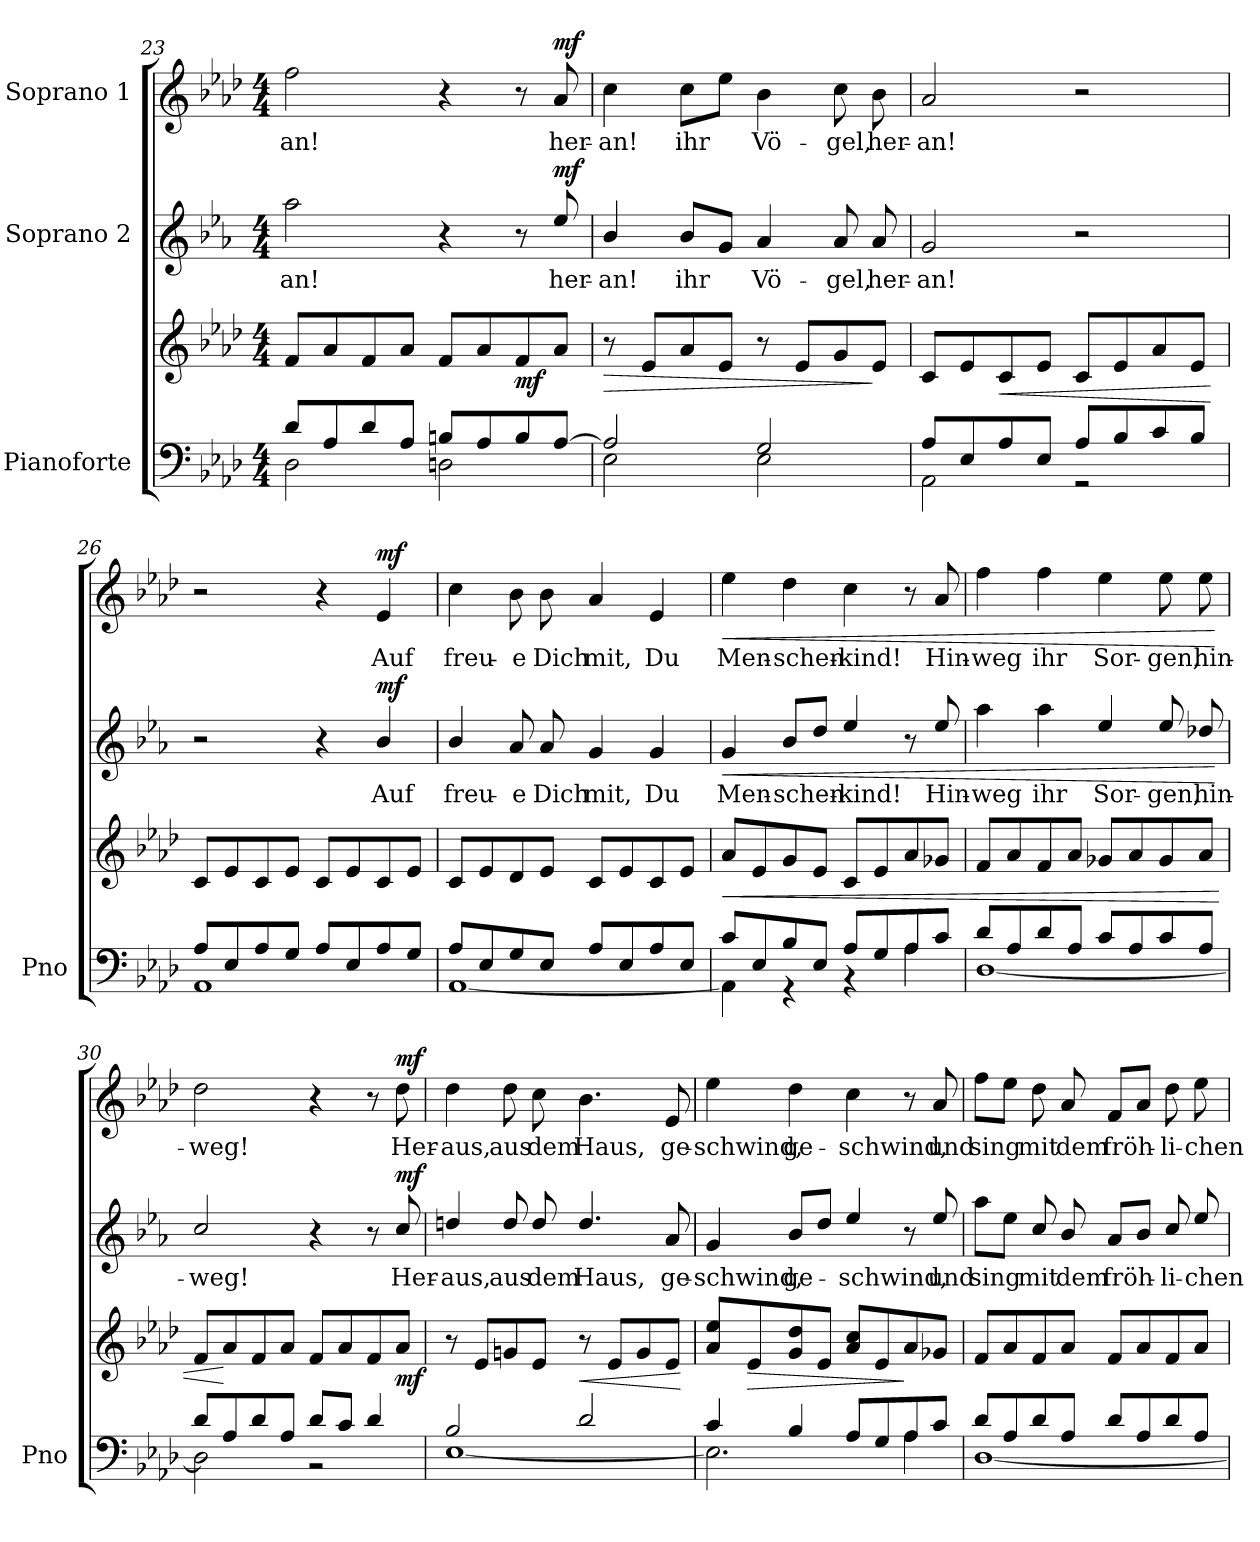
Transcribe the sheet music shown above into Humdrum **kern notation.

**kern	**kern	**dynam	**kern	**text	**dynam	**kern	**text	**dynam
*part3	*part3	*part3	*part2	*part2	*part2	*part1	*part1	*part1
*staff4	*staff3	*staff3/4	*staff2	*staff2	*staff2	*staff1	*staff1	*staff1
*I"Pianoforte	*	*	*I"Soprano 2	*	*	*I"Soprano 1	*	*
*I'Pno	*	*	*	*	*	*	*	*
!!LO:LB:g=z
*clefF4	*clefG2	*	*clefG2	*	*	*clefG2	*	*
*	*	*	*ITrd4c7	*	*	*	*	*
*k[b-e-a-d-]	*k[b-e-a-d-]	*	*k[b-e-a-d-]	*	*	*k[b-e-a-d-]	*	*
*M4/4	*M4/4	*	*M4/4	*	*	*M4/4	*	*
=23	=23	=23	=23	=23	=23	=23	=23	=23
*^	*	*	*	*	*	*	*	*
!	!	!	!	!	!LO:LY:b	!	!	!LO:LY:b	!
8d-/L	2D-\	8f/L	.	2dd-\	-an!	.	2ff\	-an!	.
8A-/	.	8a-/	.	.	.	.	.	.	.
8d-/	.	8f/	.	.	.	.	.	.	.
8A-/J	.	8a-/J	.	.	.	.	.	.	.
8Bn/L	2Dn\	8f/L	.	4r	.	.	4r	.	.
8A-/	.	8a-/	.	.	.	.	.	.	.
!	!	!	!LO:DY:b	!	!	!	!	!	!
8B/	.	8f/	mf	8r	.	.	8r	.	.
!	!	!	!	!	!LO:LY:b	!LO:DY:a	!	!LO:LY:b	!LO:DY:a
[8A-/J	.	8a-/J	.	8a-/	her-	mf	8a-/	her-	mf
!!LO:LB:g=z
=24	=24	=24	=24	=24	=24	=24	=24	=24	=24
!	!	!	!LO:HP:b	!	!LO:LY:b	!	!	!LO:LY:b	!
2A-/]	2E-\	8r	>	4e-/	-an!	.	4cc\	-an!	.
.	.	8e-/L	.	.	.	.	.	.	.
!	!	!	!	!	!LO:LY:b	!	!	!LO:LY:b	!
.	.	8a-/	.	8e-/L	ihr	.	8cc\L	ihr	.
.	.	8e-/J	.	8c/J	.	.	8ee-\J	.	.
!	!	!	!	!	!LO:LY:b	!	!	!LO:LY:b	!
2G/	2E-\	8r	.	4d-/	Vö-	.	4b-\	Vö-	.
.	.	8e-/L	.	.	.	.	.	.	.
!	!	!	!	!	!LO:LY:b	!	!	!LO:LY:b	!
.	.	8g/	.	8d-/	-gel,	.	8cc\	-gel,	.
!	!	!	!	!	!LO:LY:b	!	!	!LO:LY:b	!
.	.	8e-/J	]	8d-/	her-	.	8b-\	her-	.
=25	=25	=25	=25	=25	=25	=25	=25	=25	=25
!	!	!	!	!	!LO:LY:b	!	!	!LO:LY:b	!
8A-/L	2AA-\	8c/L	.	2c/	-an!	.	2a-/	-an!	.
8E-/	.	8e-/	.	.	.	.	.	.	.
!	!	!	!LO:HP:b	!	!	!	!	!	!
8A-/	.	8c/	<	.	.	.	.	.	.
8E-/J	.	8e-/J	.	.	.	.	.	.	.
8A-/L	2r	8c/L	.	2r	.	.	2r	.	.
8B-/	.	8e-/	.	.	.	.	.	.	.
8c/	.	8a-/	.	.	.	.	.	.	.
8B-/J	.	8e-/J	.	.	.	.	.	.	.
*v	*v	*	*	*	*	*	*	*	*
.	.	[	.	.	.	.	.	.
=26	=26	=26	=26	=26	=26	=26	=26	=26
*^	*	*	*	*	*	*	*	*
8A-/L	1AA-	8c/L	.	2r	.	.	2r	.	.
8E-/	.	8e-/	.	.	.	.	.	.	.
8A-/	.	8c/	.	.	.	.	.	.	.
8G/J	.	8e-/J	.	.	.	.	.	.	.
8A-/L	.	8c/L	.	4r	.	.	4r	.	.
8E-/	.	8e-/	.	.	.	.	.	.	.
!	!	!	!	!	!LO:LY:b	!LO:DY:a	!	!LO:LY:b	!LO:DY:a
8A-/	.	8c/	.	4e-/	Auf	mf	4e-/	Auf	mf
8G/J	.	8e-/J	.	.	.	.	.	.	.
!!LO:PB:g=z
=27	=27	=27	=27	=27	=27	=27	=27	=27	=27
!	!	!	!	!	!LO:LY:b	!	!	!LO:LY:b	!
8A-/L	[1AA-	8c/L	.	4e-/	freu-	.	4cc\	freu-	.
8E-/	.	8e-/	.	.	.	.	.	.	.
!	!	!	!	!	!LO:LY:b	!	!	!LO:LY:b	!
8G/	.	8d-/	.	8d-/	-e	.	8b-\	-e	.
!	!	!	!	!	!LO:LY:b	!	!	!LO:LY:b	!
8E-/J	.	8e-/J	.	8d-/	Dich	.	8b-\	Dich	.
!	!	!	!	!	!LO:LY:b	!	!	!LO:LY:b	!
8A-/L	.	8c/L	.	4c/	mit,	.	4a-/	mit,	.
8E-/	.	8e-/	.	.	.	.	.	.	.
!	!	!	!	!	!LO:LY:b	!	!	!LO:LY:b	!
8A-/	.	8c/	.	4c/	Du	.	4e-/	Du	.
8E-/J	.	8e-/J	.	.	.	.	.	.	.
!!LO:LB:g=z
=28	=28	=28	=28	=28	=28	=28	=28	=28	=28
!	!	!	!LO:HP:b	!	!LO:LY:b	!LO:HP:b	!	!LO:LY:b	!LO:HP:b
8c/L	4AA-\]	8a-/L	<	4c/	Men-	<	4ee-\	Men-	<
8E-/	.	8e-/	.	.	.	.	.	.	.
!	!	!	!	!	!LO:LY:b	!	!	!LO:LY:b	!
8B-/	4r	8g/	.	8e-/L	-schen-	.	4dd-\	-schen-	.
8E-/J	.	8e-/J	.	8g/J	.	.	.	.	.
!	!	!	!	!	!LO:LY:b	!	!	!LO:LY:b	!
8A-/L	4r	8c/L	.	4a-/	-kind!	.	4cc\	-kind!	.
8G/	.	8e-/	.	.	.	.	.	.	.
8A-/	4A-\	8a-/	.	8r	.	.	8r	.	.
!	!	!	!	!	!LO:LY:b	!	!	!LO:LY:b	!
8c/J	.	8g-X/J	.	8a-/	Hin-	.	8a-/	Hin-	.
=29	=29	=29	=29	=29	=29	=29	=29	=29	=29
!	!	!	!	!	!LO:LY:b	!	!	!LO:LY:b	!
8d-/L	[1D-	8f/L	.	4dd-\	-weg	.	4ff\	-weg	.
8A-/	.	8a-/	.	.	.	.	.	.	.
!	!	!	!	!	!LO:LY:b	!	!	!LO:LY:b	!
8d-/	.	8f/	.	4dd-\	ihr	.	4ff\	ihr	.
8A-/J	.	8a-/J	.	.	.	.	.	.	.
!	!	!	!	!	!LO:LY:b	!	!	!LO:LY:b	!
8c/L	.	8g-X/L	.	4a-/	Sor-	.	4ee-\	Sor-	.
8A-/	.	8a-/	.	.	.	.	.	.	.
!	!	!	!	!	!LO:LY:b	!	!	!LO:LY:b	!
8c/	.	8g-/	.	8a-/	-gen,	.	8ee-\	-gen,	.
!	!	!	!	!	!LO:LY:b	!	!	!LO:LY:b	!
8A-/J	.	8a-/J	.	8g-X/	hin-	.	8ee-\	hin-	.
*v	*v	*	*	*	*	*	*	*	*
.	.	.	.	.	[	.	.	[
=30	=30	=30	=30	=30	=30	=30	=30	=30
*^	*	*	*	*	*	*	*	*
!	!	!	!	!	!LO:LY:b	!	!	!LO:LY:b	!
8d-/L	2D-\]	8f/L	.	2f/	-weg!	.	2dd-\	-weg!	.
8A-/	.	8a-/	[	.	.	.	.	.	.
8d-/	.	8f/	.	.	.	.	.	.	.
8A-/J	.	8a-/J	.	.	.	.	.	.	.
8d-/L	2r	8f/L	.	4r	.	.	4r	.	.
8c/J	.	8a-/	.	.	.	.	.	.	.
4d-/	.	8f/	.	8r	.	.	8r	.	.
!	!	!	!LO:DY:b	!	!LO:LY:b	!LO:DY:a	!	!LO:LY:b	!LO:DY:a
.	.	8a-/J	mf	8f/	Her-	mf	8dd-\	Her-	mf
!!LO:PB:g=z
=31	=31	=31	=31	=31	=31	=31	=31	=31	=31
!	!	!	!	!	!LO:LY:b	!	!	!LO:LY:b	!
2B-/	[1E-	8r	.	4gn/	-aus,	.	4dd-\	-aus,	.
.	.	8e-/L	.	.	.	.	.	.	.
!	!	!	!	!	!LO:LY:b	!	!	!LO:LY:b	!
.	.	8gn/	.	8g/	aus	.	8dd-\	aus	.
!	!	!	!	!	!LO:LY:b	!	!	!LO:LY:b	!
.	.	8e-/J	.	8g/	dem	.	8cc\	dem	.
!	!	!	!LO:HP:b	!	!LO:LY:b	!	!	!LO:LY:b	!
2d-/	.	8r	<	4.g/	Haus,	.	4.b-\	Haus,	.
.	.	8e-/L	.	.	.	.	.	.	.
.	.	8g/	.	.	.	.	.	.	.
!	!	!	!	!	!LO:LY:b	!	!	!LO:LY:b	!
.	.	8e-/J	.	8d-/	ge-	.	8e-/	ge-	.
*v	*v	*	*	*	*	*	*	*	*
.	.	[	.	.	.	.	.	.
=32	=32	=32	=32	=32	=32	=32	=32	=32
*^	*	*	*	*	*	*	*	*
!	!	!	!	!	!LO:LY:b	!	!	!LO:LY:b	!
4c/	2.E-\]	8a-/ 8ee-/L	.	4c/	-schwind,	.	4ee-\	-schwind,	.
!	!	!	!LO:HP:b	!	!	!	!	!	!
.	.	8e-/	>	.	.	.	.	.	.
!	!	!	!	!	!LO:LY:b	!	!	!LO:LY:b	!
4B-/	.	8g/ 8dd-/	.	8e-/L	ge-	.	4dd-\	ge-	.
.	.	8e-/J	.	8g/J	.	.	.	.	.
!	!	!	!	!	!LO:LY:b	!	!	!LO:LY:b	!
8A-/L	.	8a-/ 8cc/L	.	4a-/	-schwind,	.	4cc\	-schwind,	.
8G/	.	8e-/	.	.	.	.	.	.	.
8A-/	4A-\	8a-/	]	8r	.	.	8r	.	.
!	!	!	!	!	!LO:LY:b	!	!	!LO:LY:b	!
8c/J	.	8g-X/J	.	8a-/	und	.	8a-/	und	.
=33	=33	=33	=33	=33	=33	=33	=33	=33	=33
!	!	!	!	!	!LO:LY:b	!	!	!LO:LY:b	!
8d-/L	[1D-	8f/L	.	8dd-\L	sing	.	8ff\L	sing	.
8A-/	.	8a-/	.	8a-\J	.	.	8ee-\J	.	.
!	!	!	!	!	!LO:LY:b	!	!	!LO:LY:b	!
8d-/	.	8f/	.	8f/	mit	.	8dd-\	mit	.
!	!	!	!	!	!LO:LY:b	!	!	!LO:LY:b	!
8A-/J	.	8a-/J	.	8e-/	dem	.	8a-/	dem	.
!	!	!	!	!	!LO:LY:b	!	!	!LO:LY:b	!
8d-/L	.	8f/L	.	8d-/L	fröh-	.	8f/L	fröh-	.
8A-/	.	8a-/	.	8e-/J	.	.	8a-/J	.	.
!	!	!	!	!	!LO:LY:b	!	!	!LO:LY:b	!
8d-/	.	8f/	.	8f/	-li-	.	8dd-\	-li-	.
!	!	!	!	!	!LO:LY:b	!	!	!LO:LY:b	!
8A-/J	.	8a-/J	.	8a-/	-chen	.	8ee-\	-chen	.
*v	*v	*	*	*	*	*	*	*	*
=	=	=	=	=	=	=	=	=
*-	*-	*-	*-	*-	*-	*-	*-	*-
